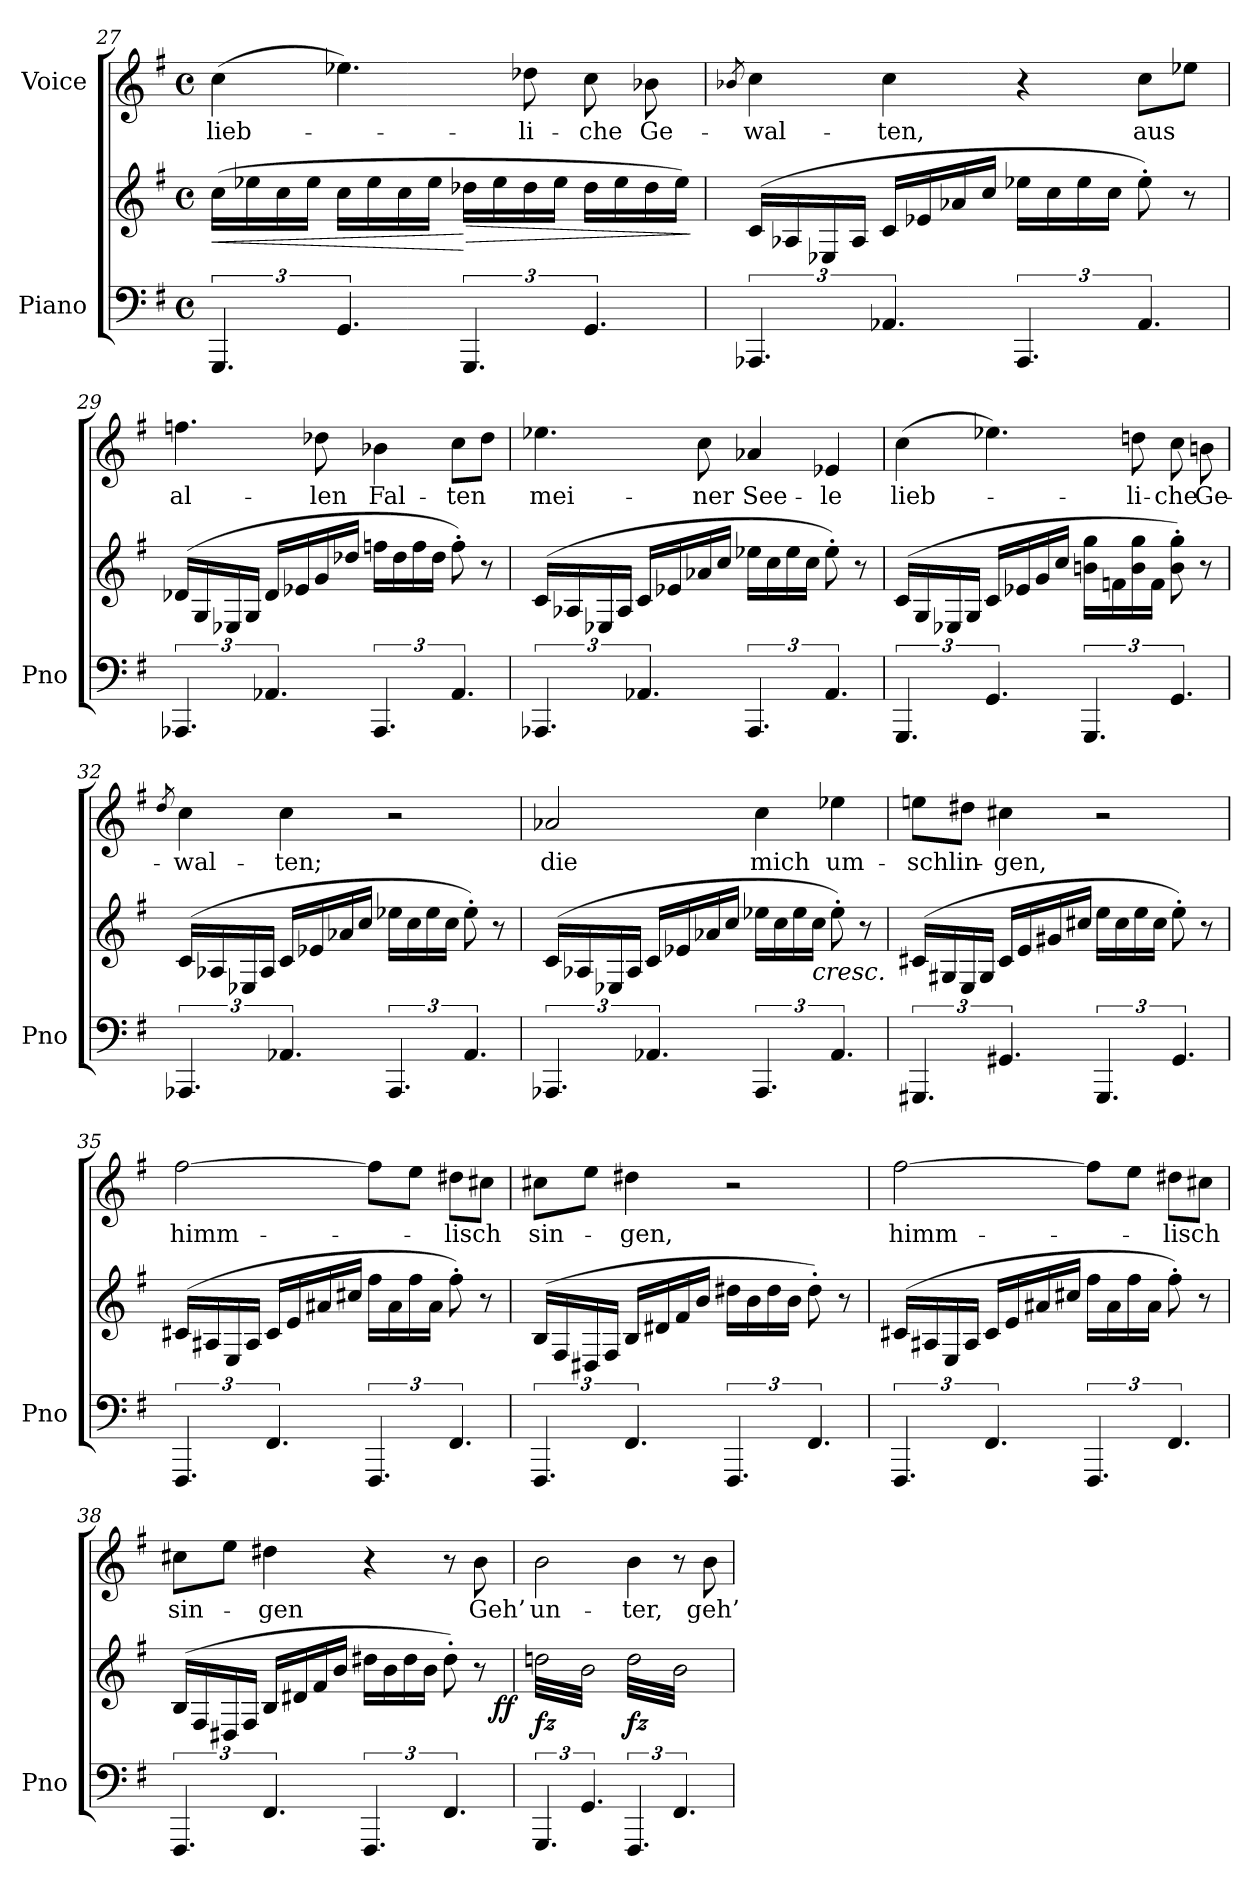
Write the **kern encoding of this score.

**kern	**kern	**dynam	**kern	**text
*part2	*part2	*part2	*part1	*part1
*staff3	*staff2	*staff2/3	*staff1	*staff1
*I"Piano	*	*	*I"Voice	*
*I'Pno	*	*	*	*
*clefF4	*clefG2	*	*clefG2	*
*k[f#]	*k[f#]	*	*k[f#]	*
*M4/4	*M4/4	*	*M4/4	*
*met(c)	*met(c)	*	*met(c)	*
=27	=27	=27	=27	=27
!	!	!LO:HP:b	!	!LO:LY:b
6.GGG/	(16cc\LL	<	(4cc\	lieb-
.	16ee-X\	.	.	.
.	16cc\	.	.	.
.	16ee-\JJ	.	.	.
6.GG/	16cc\LL	.	4.ee-X\)	.
.	16ee-\	.	.	.
.	16cc\	.	.	.
.	16ee-\JJ	.	.	.
!	!	!LO:HP:n=1:b	!	!
6.GGG/	16dd-X\LL	[ >	.	.
.	16ee-\	.	.	.
!	!	!	!	!LO:LY:b
.	16dd-\	.	8dd-X\	-li-
.	16ee-\JJ	.	.	.
!	!	!	!	!LO:LY:b
6.GG/	16dd-\LL	.	8cc\	-che
.	16ee-\	.	.	.
!	!	!	!	!LO:LY:b
.	16dd-\	.	8b-X\	Ge-
.	16ee-\JJ)	.	.	.
.	.	]	.	.
!!LO:LB:g=z
=28	=28	=28	=28	=28
.	.	.	8qb-X/	.
!	!	!	!	!LO:LY:b
6.AAA-X/	(16c/LL	.	4cc\	-wal-
.	16A-X/	.	.	.
.	16E-X/	.	.	.
.	16A-/JJ	.	.	.
!	!	!	!	!LO:LY:b
6.AA-X/	16c/LL	.	4cc\	-ten,
.	16e-X/	.	.	.
.	16a-X/	.	.	.
.	16cc/JJ	.	.	.
6.AAA-/	16ee-X\LL	.	4r	.
.	16cc\	.	.	.
.	16ee-\	.	.	.
.	16cc\JJ	.	.	.
!	!	!	!	!LO:LY:b
6.AA-/	8ee-'\)	.	8cc\L	aus
.	8r	.	8ee-X\J	.
=29	=29	=29	=29	=29
!	!	!	!	!LO:LY:b
6.AAA-X/	(16d-X/LL	.	4.ffn\	al-
.	16G/	.	.	.
.	16E-X/	.	.	.
.	16G/JJ	.	.	.
6.AA-X/	16d-/LL	.	.	.
.	16e-X/	.	.	.
!	!	!	!	!LO:LY:b
.	16g/	.	8dd-X\	-len
.	16dd-X/JJ	.	.	.
!	!	!	!	!LO:LY:b
6.AAA-/	16ffn\LL	.	4b-X\	Fal-
.	16dd-\	.	.	.
.	16ff\	.	.	.
.	16dd-\JJ	.	.	.
!	!	!	!	!LO:LY:b
6.AA-/	8ff'\)	.	8cc\L	-ten
.	8r	.	8dd-\J	.
=30	=30	=30	=30	=30
!	!	!	!	!LO:LY:b
6.AAA-X/	(16c/LL	.	4.ee-X\	mei-
.	16A-X/	.	.	.
.	16E-X/	.	.	.
.	16A-/JJ	.	.	.
6.AA-X/	16c/LL	.	.	.
.	16e-X/	.	.	.
!	!	!	!	!LO:LY:b
.	16a-X/	.	8cc\	-ner
.	16cc/JJ	.	.	.
!	!	!	!	!LO:LY:b
6.AAA-/	16ee-X\LL	.	4a-X/	See-
.	16cc\	.	.	.
.	16ee-\	.	.	.
.	16cc\JJ	.	.	.
!	!	!	!	!LO:LY:b
6.AA-/	8ee-'\)	.	4e-X/	-le
.	8r	.	.	.
!!LO:LB:g=z
=31	=31	=31	=31	=31
!	!	!	!	!LO:LY:b
6.GGG/	(16c/LL	.	(4cc\	lieb-
.	16G/	.	.	.
.	16E-X/	.	.	.
.	16G/JJ	.	.	.
6.GG/	16c/LL	.	4.ee-X\)	.
.	16e-X/	.	.	.
.	16g/	.	.	.
.	16cc/JJ	.	.	.
6.GGG/	16bn\ 16gg\LL	.	.	.
.	16fn\	.	.	.
!	!	!	!	!LO:LY:b
.	16b\ 16gg\	.	8ddn\	-li-
.	16f\JJ	.	.	.
!	!	!	!	!LO:LY:b
6.GG/	8b\' 8gg\')	.	8cc\	-che
!	!	!	!	!LO:LY:b
.	8r	.	8bn\	Ge-
=32	=32	=32	=32	=32
.	.	.	8qdd/	.
!	!	!	!	!LO:LY:b
6.AAA-X/	(16c/LL	.	4cc\	-wal-
.	16A-X/	.	.	.
.	16E-X/	.	.	.
.	16A-/JJ	.	.	.
!	!	!	!	!LO:LY:b
6.AA-X/	16c/LL	.	4cc\	-ten;
.	16e-X/	.	.	.
.	16a-X/	.	.	.
.	16cc/JJ	.	.	.
6.AAA-/	16ee-X\LL	.	2r	.
.	16cc\	.	.	.
.	16ee-\	.	.	.
.	16cc\JJ	.	.	.
6.AA-/	8ee-'\)	.	.	.
.	8r	.	.	.
!!LO:LB:g=z
=33	=33	=33	=33	=33
!	!	!	!	!LO:LY:b
6.AAA-X/	(16c/LL	.	2a-X/	die
.	16A-X/	.	.	.
.	16E-X/	.	.	.
.	16A-/JJ	.	.	.
6.AA-X/	16c/LL	.	.	.
.	16e-X/	.	.	.
.	16a-X/	.	.	.
.	16cc/JJ	.	.	.
!	!	!	!	!LO:LY:b
6.AAA-/	16ee-X\LL	.	4cc\	mich
.	16cc\	.	.	.
.	16ee-\	.	.	.
!	!LO:TX:b:i:t=cresc.	!	!	!
.	16cc\JJ	.	.	.
!	!	!	!	!LO:LY:b
6.AA-/	8ee-'\)	.	4ee-X\	um-
.	8r	.	.	.
=34	=34	=34	=34	=34
!	!	!	!	!LO:LY:b
6.GGG#X/	(16c#X/LL	.	8een\L	-schlin-
.	16G#X/	.	.	.
.	16E/	.	8dd#X\J	.
.	16G#/JJ	.	.	.
!	!	!	!	!LO:LY:b
6.GG#X/	16c#/LL	.	4cc#X\	-gen,
.	16e/	.	.	.
.	16g#X/	.	.	.
.	16cc#X/JJ	.	.	.
6.GGG#/	16ee\LL	.	2r	.
.	16cc#\	.	.	.
.	16ee\	.	.	.
.	16cc#\JJ	.	.	.
6.GG#/	8ee'\)	.	.	.
.	8r	.	.	.
!!LO:PB:g=z
=35	=35	=35	=35	=35
!	!	!	!	!LO:LY:b
6.FFF#/	(16c#X/LL	.	[2ff#\	himm-
.	16A#X/	.	.	.
.	16E/	.	.	.
.	16A#/JJ	.	.	.
6.FF#/	16c#/LL	.	.	.
.	16e/	.	.	.
.	16a#X/	.	.	.
.	16cc#X/JJ	.	.	.
6.FFF#/	16ff#\LL	.	8ff#\L]	.
.	16a#\	.	.	.
.	16ff#\	.	8ee\J	.
.	16a#\JJ	.	.	.
!	!	!	!	!LO:LY:b
6.FF#/	8ff#'\)	.	8dd#X\L	-lisch
.	8r	.	8cc#X\J	.
=36	=36	=36	=36	=36
!	!	!	!	!LO:LY:b
6.FFF#/	(16B/LL	.	8cc#X\L	sin-
.	16F#/	.	.	.
.	16D#X/	.	8ee\J	.
.	16F#/JJ	.	.	.
!	!	!	!	!LO:LY:b
6.FF#/	16B/LL	.	4dd#X\	-gen,
.	16d#X/	.	.	.
.	16f#/	.	.	.
.	16b/JJ	.	.	.
6.FFF#/	16dd#X\LL	.	2r	.
.	16b\	.	.	.
.	16dd#\	.	.	.
.	16b\JJ	.	.	.
6.FF#/	8dd#'\)	.	.	.
.	8r	.	.	.
!!LO:LB:g=z
=37	=37	=37	=37	=37
!	!	!	!	!LO:LY:b
6.FFF#/	(16c#X/LL	.	[2ff#\	himm-
.	16A#X/	.	.	.
.	16E/	.	.	.
.	16A#/JJ	.	.	.
6.FF#/	16c#/LL	.	.	.
.	16e/	.	.	.
.	16a#X/	.	.	.
.	16cc#X/JJ	.	.	.
6.FFF#/	16ff#\LL	.	8ff#\L]	.
.	16a#\	.	.	.
.	16ff#\	.	8ee\J	.
.	16a#\JJ	.	.	.
!	!	!	!	!LO:LY:b
6.FF#/	8ff#'\)	.	8dd#X\L	-lisch
.	8r	.	8cc#X\J	.
=38	=38	=38	=38	=38
!	!	!	!	!LO:LY:b
*	*^	*	*	*
6.FFF#/	(16B/LL	2...ryy	.	8cc#X\L	sin-
.	16F#/	.	.	.	.
.	16D#X/	.	.	8ee\J	.
.	16F#/JJ	.	.	.	.
!	!	!	!	!	!LO:LY:b
6.FF#/	16B/LL	.	.	4dd#X\	-gen
.	16d#X/	.	.	.	.
.	16f#/	.	.	.	.
.	16b/JJ	.	.	.	.
6.FFF#/	16dd#X\LL	.	.	4r	.
.	16b\	.	.	.	.
.	16dd#\	.	.	.	.
.	16b\JJ	.	.	.	.
6.FF#/	8dd#'\)	.	.	8r	.
!	!	!	!	!	!LO:LY:b
.	8r	.	.	8b\	Geh’
!	!	!	!LO:DY:b	!	!
.	.	16ryy	ff	.	.
=39	=39	=39	=39	=39	=39
!	!	!	!LO:DY:b	!	!LO:LY:b
*	*v	*v	*	*	*
*	*tremolo	*	*	*
6.GGG/	32ddn\LLL	fz	2b\	un-
.	32b\	.	.	.
.	32ddn\	.	.	.
.	32b\	.	.	.
.	32ddn\	.	.	.
.	32b\	.	.	.
.	32ddn\	.	.	.
.	32b\	.	.	.
6.GG/	32ddn\	.	.	.
.	32b\	.	.	.
.	32ddn\	.	.	.
.	32b\	.	.	.
.	32ddn\	.	.	.
.	32b\	.	.	.
.	32ddn\	.	.	.
.	32b\JJJ	.	.	.
!	!	!LO:DY:b	!	!LO:LY:b
6.FFF#/	32dd\LLL	fz	4b\	-ter,
.	32b\	.	.	.
.	32dd\	.	.	.
.	32b\	.	.	.
.	32dd\	.	.	.
.	32b\	.	.	.
.	32dd\	.	.	.
.	32b\	.	.	.
6.FF#/	32dd\	.	8r	.
.	32b\	.	.	.
.	32dd\	.	.	.
.	32b\	.	.	.
!	!	!	!	!LO:LY:b
.	32dd\	.	8b\	geh’
.	32b\	.	.	.
.	32dd\	.	.	.
.	32b\JJJ	.	.	.
*	*Xtremolo	*	*	*
.	.	.	.	.
.	.	.	.	.
.	.	.	.	.
.	.	.	.	.
.	.	.	.	.
.	.	.	.	.
.	.	.	.	.
.	.	.	.	.
=	=	=	=	=
*-	*-	*-	*-	*-
